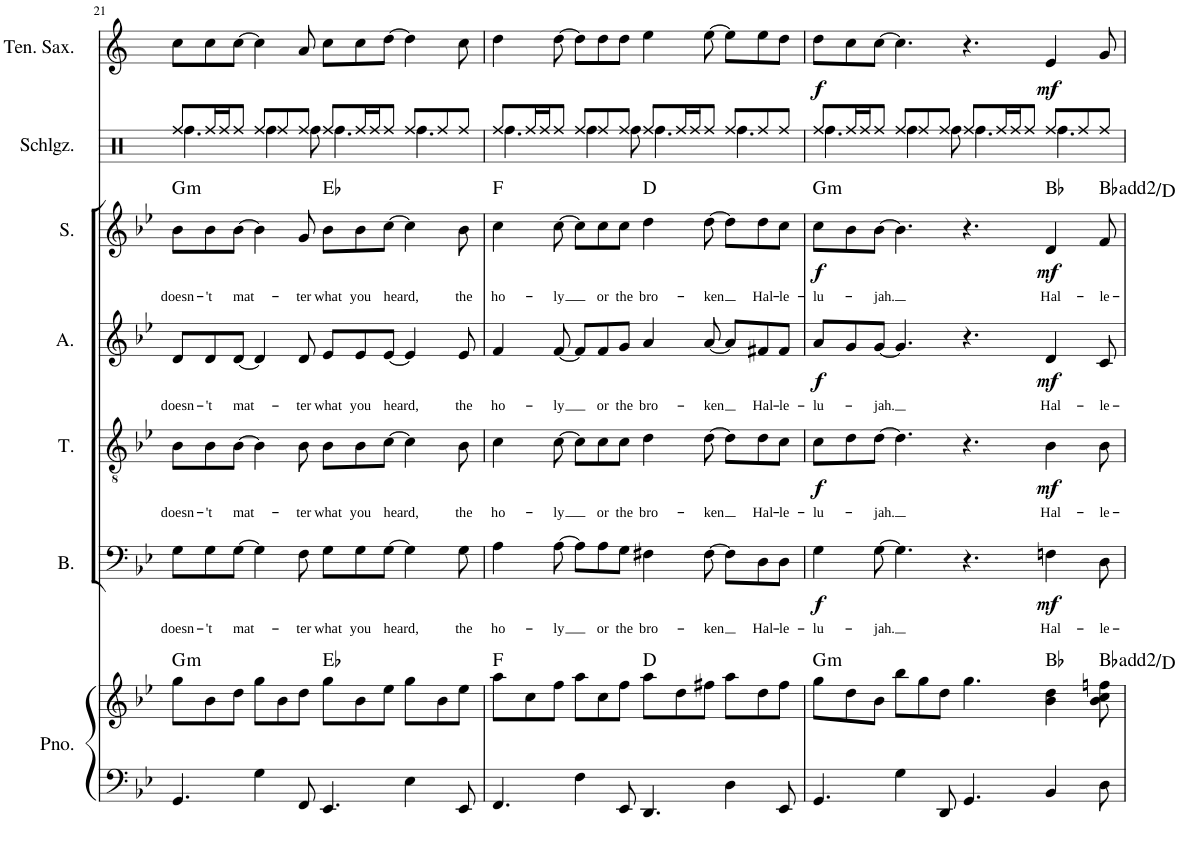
**kern	**kern	**harte	**kern	**text	**dynam	**kern	**text	**dynam	**kern	**text	**dynam	**kern	**text	**dynam	**harte	**kern	**kern	**dynam
*part7	*part7	*part7	*part6	*part6	*part6	*part5	*part5	*part5	*part4	*part4	*part4	*part3	*part3	*part3	*part3	*part2	*part1	*part1
*staff8	*staff7	*	*staff6	*staff6	*staff6	*staff5	*staff5	*staff5	*staff4	*staff4	*staff4	*staff3	*staff3	*staff3	*	*staff2	*staff1	*staff1
*I"Piano	*	*	*I"Bass	*	*	*I"Tenor	*	*	*I"Alto	*	*	*I"Soprano	*	*	*	*I"Schlagzeug	*I"Tenor Saxophone	*
*I'Pno.	*	*	*I'B.	*	*	*I'T.	*	*	*I'A.	*	*	*I'S.	*	*	*	*I'Schlgz.	*I'Ten. Sax.	*
!!LO:PB:g=z
*clefF4	*clefG2	*	*clefF4	*	*	*clefGv2	*	*	*clefG2	*	*	*clefG2	*	*	*	*clefX	*clefG2	*
*	*	*	*	*	*	*Trd7c12	*	*	*	*	*	*	*	*	*	*	*Trd1c2	*
*k[b-e-]	*k[b-e-]	*	*k[b-e-]	*	*	*k[b-e-]	*	*	*k[b-e-]	*	*	*k[b-e-]	*	*	*	*k[]	*k[]	*
*M12/8	*M12/8	*	*M12/8	*	*	*M12/8	*	*	*M12/8	*	*	*M12/8	*	*	*	*M12/8	*M12/8	*
=21	=21	=21	=21	=21	=21	=21	=21	=21	=21	=21	=21	=21	=21	=21	=21	=21	=21	=21
!	!	!LO:H:kt=m	!	!LO:LY:b	!	!	!LO:LY:b	!	!	!LO:LY:b	!	!	!LO:LY:b	!	!LO:H:kt=m	!	!	!
*	*	*	*	*	*	*	*	*	*	*	*	*	*	*	*	*^	*	*
4.GG/	8gg\L	G:min	8G\L	doesn-	.	8B-\L	doesn-	.	8d/L	doesn-	.	8b-\L	doesn-	.	G:min	8Rff/L	4.Rff\	8cc\L	.
!	!	!	!	!LO:LY:b	!	!	!LO:LY:b	!	!	!LO:LY:b	!	!	!LO:LY:b	!	!	!	!	!	!
.	8b-\	.	8G\	-'t	.	8B-\	-'t	.	8d/	-'t	.	8b-\	-'t	.	.	16Rff/L	.	8cc\	.
.	.	.	.	.	.	.	.	.	.	.	.	.	.	.	.	16Rff/J	.	.	.
!	!	!	!	!LO:LY:b	!	!	!LO:LY:b	!	!	!LO:LY:b	!	!	!LO:LY:b	!	!	!	!	!	!
.	8dd\J	.	[>8G\J	mat-	.	[>8B-\J	mat-	.	[<8d/J	mat-	.	[>8b-\J	mat-	.	.	8Rff/J	.	[>8cc\J	.
4G\	8gg\L	.	4G\]	.	.	4B-\]	.	.	4d/]	.	.	4b-\]	.	.	.	8Rff/L	4Rff\	4cc\]	.
.	8b-\	.	.	.	.	.	.	.	.	.	.	.	.	.	.	8Rff/	.	.	.
!	!	!	!	!LO:LY:b	!	!	!LO:LY:b	!	!	!LO:LY:b	!	!	!LO:LY:b	!	!	!	!	!	!
8FF/	8dd\J	.	8F\	-ter	.	8B-\	-ter	.	8d/	-ter	.	8g/	-ter	.	.	8Rff/J	8Rff\	8a/	.
!	!	!	!	!LO:LY:b	!	!	!LO:LY:b	!	!	!LO:LY:b	!	!	!LO:LY:b	!	!	!	!	!	!
4.EE-/	8gg\L	Eb:maj	8G\L	what	.	8B-\L	what	.	8e-/L	what	.	8b-\L	what	.	Eb:maj	8Rff/L	4.Rff\	8cc\L	.
!	!	!	!	!LO:LY:b	!	!	!LO:LY:b	!	!	!LO:LY:b	!	!	!LO:LY:b	!	!	!	!	!	!
.	8b-\	.	8G\	you	.	8B-\	you	.	8e-/	you	.	8b-\	you	.	.	16Rff/L	.	8cc\	.
.	.	.	.	.	.	.	.	.	.	.	.	.	.	.	.	16Rff/J	.	.	.
!	!	!	!	!LO:LY:b	!	!	!LO:LY:b	!	!	!LO:LY:b	!	!	!LO:LY:b	!	!	!	!	!	!
.	8ee-\J	.	[>8G\J	heard,	.	[>8c\J	heard,	.	[<8e-/J	heard,	.	[>8cc\J	heard,	.	.	8Rff/J	.	[>8dd\J	.
4E-\	8gg\L	.	4G\]	.	.	4c\]	.	.	4e-/]	.	.	4cc\]	.	.	.	8Rff/L	4.Rff\	4dd\]	.
.	8b-\	.	.	.	.	.	.	.	.	.	.	.	.	.	.	8Rff/	.	.	.
!	!	!	!	!LO:LY:b	!	!	!LO:LY:b	!	!	!LO:LY:b	!	!	!LO:LY:b	!	!	!	!	!	!
8EE-/	8ee-\J	.	8G\	the	.	8B-\	the	.	8e-/	the	.	8b-\	the	.	.	8Rff/J	.	8cc\	.
=22	=22	=22	=22	=22	=22	=22	=22	=22	=22	=22	=22	=22	=22	=22	=22	=22	=22	=22	=22
!	!	!	!	!LO:LY:b	!	!	!LO:LY:b	!	!	!LO:LY:b	!	!	!LO:LY:b	!	!	!	!	!	!
4.FF/	8aa\L	F:maj	4A\	ho-	.	4c\	ho-	.	4f/	ho-	.	4cc\	ho-	.	F:maj	8Rff/L	4.Rff\	4dd\	.
.	8cc\	.	.	.	.	.	.	.	.	.	.	.	.	.	.	16Rff/L	.	.	.
.	.	.	.	.	.	.	.	.	.	.	.	.	.	.	.	16Rff/J	.	.	.
!	!	!	!	!LO:LY:b	!	!	!LO:LY:b	!	!	!LO:LY:b	!	!	!LO:LY:b	!	!	!	!	!	!
.	8ff\J	.	[>8A\	-ly	.	[>8c\	-ly	.	[<8f/	-ly	.	[>8cc\	-ly	.	.	8Rff/J	.	[>8dd\	.
4F\	8aa\L	.	8A\L]	.	.	8c\L]	.	.	8f/L]	.	.	8cc\L]	.	.	.	8Rff/L	4Rff\	8dd\L]	.
!	!	!	!	!LO:LY:b	!	!	!LO:LY:b	!	!	!LO:LY:b	!	!	!LO:LY:b	!	!	!	!	!	!
.	8cc\	.	8A\	or	.	8c\	or	.	8f/	or	.	8cc\	or	.	.	8Rff/	.	8dd\	.
!	!	!	!	!LO:LY:b	!	!	!LO:LY:b	!	!	!LO:LY:b	!	!	!LO:LY:b	!	!	!	!	!	!
8EE-/	8ff\J	.	8G\J	the	.	8c\J	the	.	8g/J	the	.	8cc\J	the	.	.	8Rff/J	8Rff\	8dd\J	.
!	!	!	!	!LO:LY:b	!	!	!LO:LY:b	!	!	!LO:LY:b	!	!	!LO:LY:b	!	!	!	!	!	!
4.DD/	8aa\L	D:maj	4F#X\	bro-	.	4d\	bro-	.	4a/	bro-	.	4dd\	bro-	.	D:maj	8Rff/L	4.Rff\	4ee\	.
.	8dd\	.	.	.	.	.	.	.	.	.	.	.	.	.	.	16Rff/L	.	.	.
.	.	.	.	.	.	.	.	.	.	.	.	.	.	.	.	16Rff/J	.	.	.
!	!	!	!	!LO:LY:b	!	!	!LO:LY:b	!	!	!LO:LY:b	!	!	!LO:LY:b	!	!	!	!	!	!
.	8ff#X\J	.	[>8F#\	-ken	.	[>8d\	-ken	.	[<8a/	-ken	.	[>8dd\	-ken	.	.	8Rff/J	.	[>8ee\	.
4D\	8aa\L	.	8F#\L]	.	.	8d\L]	.	.	8a/L]	.	.	8dd\L]	.	.	.	8Rff/L	4.Rff\	8ee\L]	.
!	!	!	!	!LO:LY:b	!	!	!LO:LY:b	!	!	!LO:LY:b	!	!	!LO:LY:b	!	!	!	!	!	!
.	8dd\	.	8D\	Hal-	.	8d\	Hal-	.	8f#X/	Hal-	.	8dd\	Hal-	.	.	8Rff/	.	8ee\	.
!	!	!	!	!LO:LY:b	!	!	!LO:LY:b	!	!	!LO:LY:b	!	!	!LO:LY:b	!	!	!	!	!	!
8EE-/	8ff#\J	.	8D\J	-le-	.	8c\J	-le-	.	8f#/J	-le-	.	8cc\J	-le-	.	.	8Rff/J	.	8dd\J	.
=23	=23	=23	=23	=23	=23	=23	=23	=23	=23	=23	=23	=23	=23	=23	=23	=23	=23	=23	=23
!	!	!LO:H:kt=m	!	!LO:LY:b	!LO:DY:b	!	!LO:LY:b	!LO:DY:b	!	!LO:LY:b	!LO:DY:b	!	!LO:LY:b	!LO:DY:b	!LO:H:kt=m	!	!	!	!LO:DY:b
4.GG/	8gg\L	G:min	4G\	-lu-	f	8c\L	-lu-	f	8a/L	-lu-	f	8cc\L	-lu-	f	G:min	8Rff/L	4.Rff\	8dd\L	f
.	8dd\	.	.	.	.	8d\	.	.	8g/	.	.	8b-\	.	.	.	16Rff/L	.	8cc\	.
.	.	.	.	.	.	.	.	.	.	.	.	.	.	.	.	16Rff/J	.	.	.
!	!	!	!	!LO:LY:b	!	!	!LO:LY:b	!	!	!LO:LY:b	!	!	!LO:LY:b	!	!	!	!	!	!
.	8b-\J	.	[>8G\	-jah.	.	[>8d\J	-jah.	.	[<8g/J	-jah.	.	[>8b-\J	-jah.	.	.	8Rff/J	.	[>8cc\J	.
4G\	8bb-\L	.	4.G\]	.	.	4.d\]	.	.	4.g/]	.	.	4.b-\]	.	.	.	8Rff/L	4Rff\	4.cc\]	.
.	8gg\	.	.	.	.	.	.	.	.	.	.	.	.	.	.	8Rff/	.	.	.
8DD/	8dd\J	.	.	.	.	.	.	.	.	.	.	.	.	.	.	8Rff/J	8Rff\	.	.
4.GG/	4.gg\	.	4.r	.	.	4.r	.	.	4.r	.	.	4.r	.	.	.	8Rff/L	4.Rff\	4.r	.
.	.	.	.	.	.	.	.	.	.	.	.	.	.	.	.	16Rff/L	.	.	.
.	.	.	.	.	.	.	.	.	.	.	.	.	.	.	.	16Rff/J	.	.	.
.	.	.	.	.	.	.	.	.	.	.	.	.	.	.	.	8Rff/J	.	.	.
!	!	!	!	!LO:LY:b	!LO:DY:b	!	!LO:LY:b	!LO:DY:b	!	!LO:LY:b	!LO:DY:b	!	!LO:LY:b	!LO:DY:b	!	!	!	!	!LO:DY:b
4BB-/	4b-\ 4dd\	Bb:maj	4Fn\	Hal-	mf	4B-\	Hal-	mf	4d/	Hal-	mf	4d/	Hal-	mf	Bb:maj	8Rff/L	4.Rff\	4e/	mf
.	.	.	.	.	.	.	.	.	.	.	.	.	.	.	.	8Rff/	.	.	.
!	!	!	!	!LO:LY:b	!	!	!LO:LY:b	!	!	!LO:LY:b	!	!	!LO:LY:b	!	!	!	!	!	!
8D\	8b-\ 8cc\ 8ffn\	Bb:maj(2)/3	8D\	-le-	.	8B-\	-le-	.	8c/	-le-	.	8f/	-le-	.	Bb:maj(2)/3	8Rff/J	.	8g/	.
*	*	*	*	*	*	*	*	*	*	*	*	*	*	*	*	*v	*v	*	*
=	=	=	=	=	=	=	=	=	=	=	=	=	=	=	=	=	=	=
*-	*-	*-	*-	*-	*-	*-	*-	*-	*-	*-	*-	*-	*-	*-	*-	*-	*-	*-
